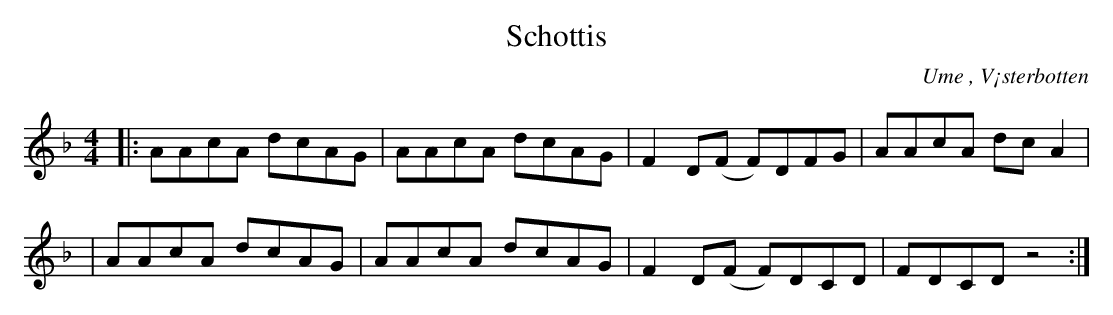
X:1
T:Schottis
O:Ume , V¡sterbotten
M:4/4
L:1/8
K:Dm
|: AAcA dcAG | AAcA dcAG | F2D(F F)DFG | AAcA dcA2 |
| AAcA dcAG | AAcA dcAG | F2D(F F)DCD | FDCD z4 :|
